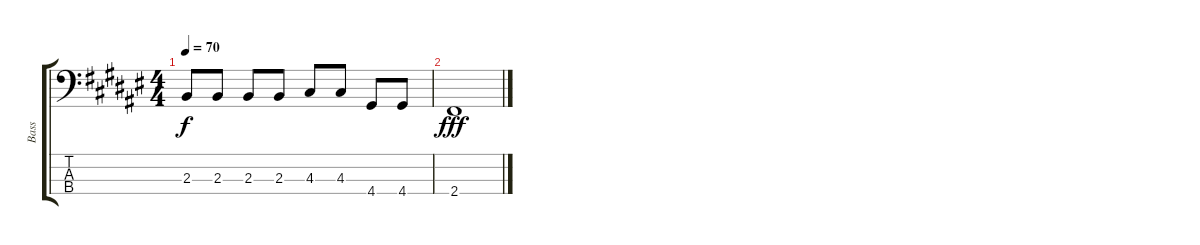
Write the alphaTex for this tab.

\track ("Bass" "Bass") {instrument electricbassfinger}
\staff {score tabs}
\tuning (G2 D2 A1 E1) {hide}
\ts (4 4)
\tempo 70
\clef f4
\ks f#
2.3.8{dy f} 2.3.8 2.3.8 2.3.8 4.3.8 4.3.8 4.4.8 4.4.8 |
2.4.1{dy fff}
